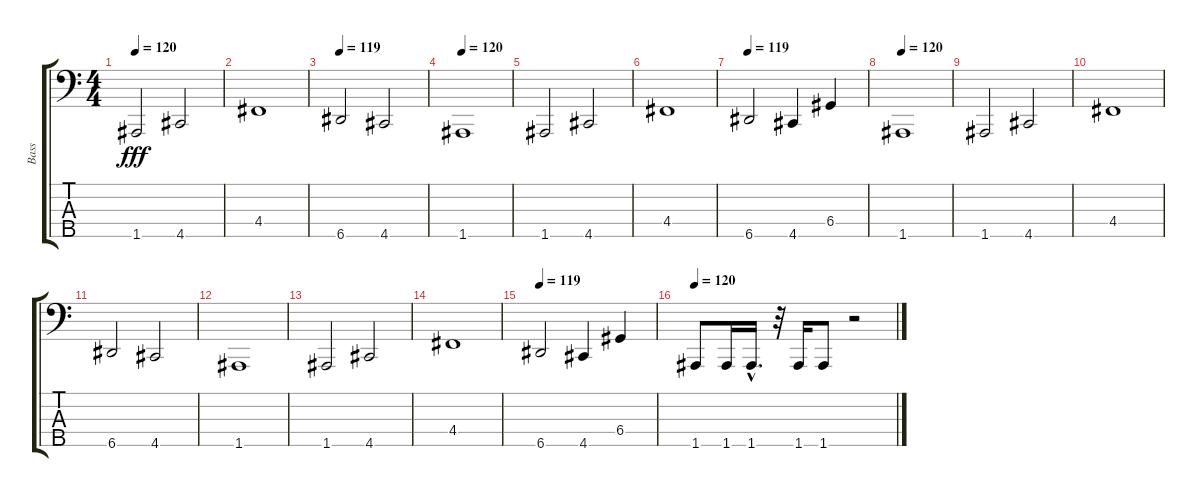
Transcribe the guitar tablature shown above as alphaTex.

\track ("Bass" "Bass") {instrument electricbassfinger}
\staff {score tabs}
\tuning (F2 C2 G1 D1 A0) {hide}
\ts (4 4)
\tempo 120
\clef f4
\ks c
1.5.2{dy fff} 4.5.2 |
4.4.1 |
\tempo 119
6.5.2 4.5.2 |
\tempo 120
1.5.1 |
1.5.2 4.5.2 |
4.4.1 |
\tempo 119
6.5.2 4.5.4 6.4.4 |
\tempo 120
1.5.1 |
1.5.2 4.5.2 |
4.4.1 |
6.5.2 4.5.2 |
1.5.1 |
1.5.2 4.5.2 |
4.4.1 |
\tempo 119
6.5.2 4.5.4 6.4.4 |
\tempo 120
1.5.8 1.5.16 1.5{hac}.16{d} r.32 1.5.16 1.5.8 r.2
